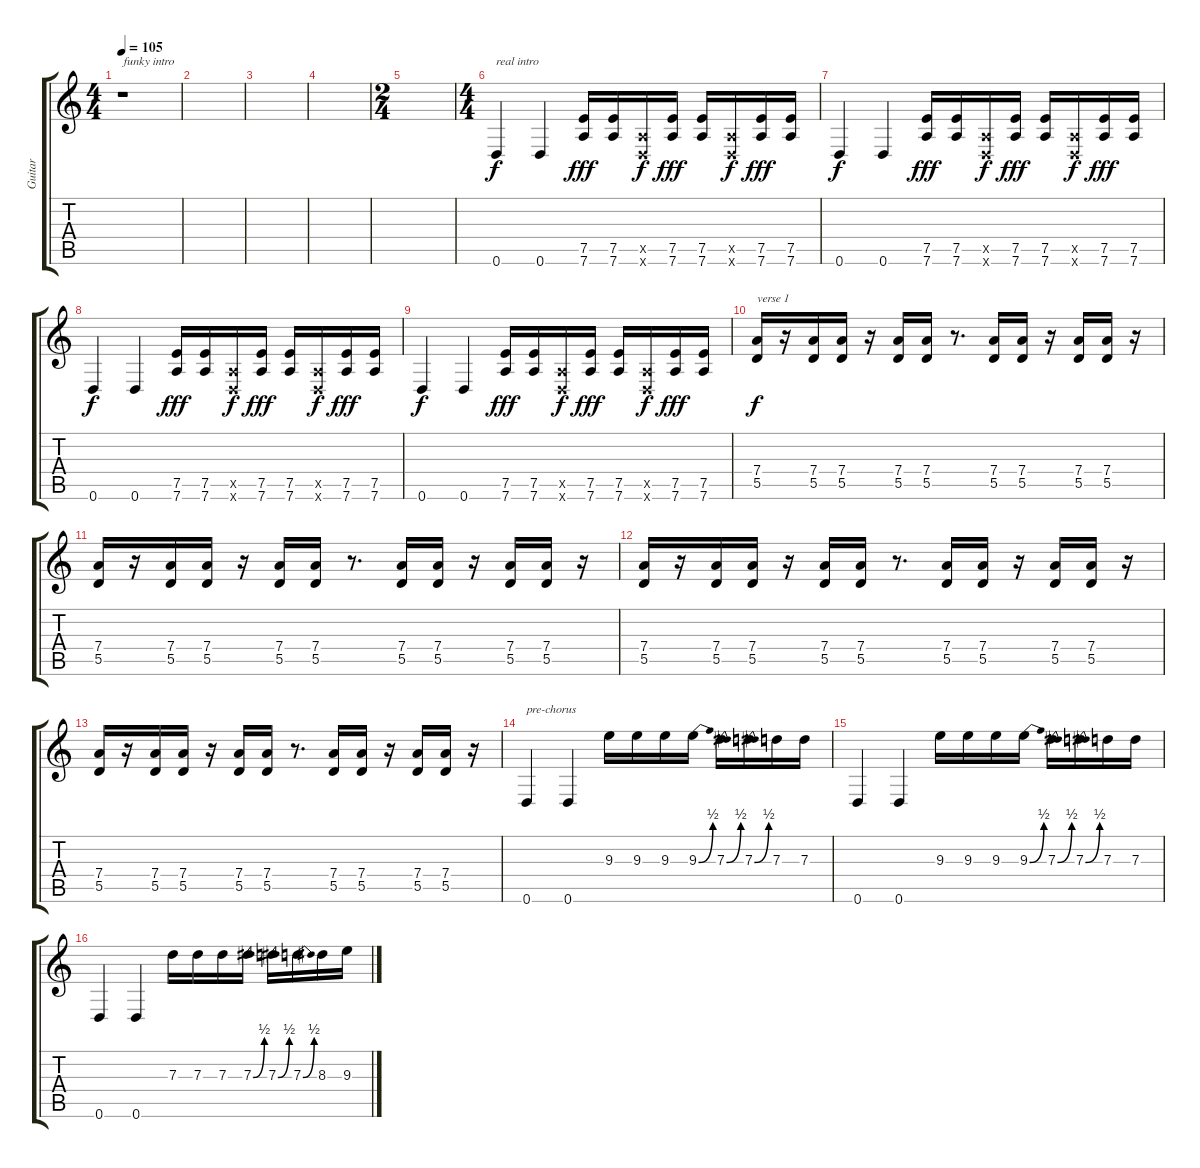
\track ("Guitar" "Guitar") {instrument distortionguitar}
\staff {score tabs}
\tuning (E4 B3 G3 D3 A2 D2) {hide}
\ts (4 4)
\tempo 105
\clef g2
\ks c
r.1{txt "funky intro" dy f instrument distortionguitar} |
|
|
|
\ts (2 4)
|
\ts (4 4)
0.6.4{txt "real intro"} 0.6.4 (7.5 7.6).16{dy fff} (7.5 7.6).16 (0.5{x} 0.6{x}).16{dy f} (7.5 7.6).16{dy fff} (7.5 7.6).16 (0.5{x} 0.6{x}).16{dy f} (7.5 7.6).16{dy fff} (7.5 7.6).16 |
0.6.4{dy f} 0.6.4 (7.5 7.6).16{dy fff} (7.5 7.6).16 (0.5{x} 0.6{x}).16{dy f} (7.5 7.6).16{dy fff} (7.5 7.6).16 (0.5{x} 0.6{x}).16{dy f} (7.5 7.6).16{dy fff} (7.5 7.6).16 |
0.6.4{dy f} 0.6.4 (7.5 7.6).16{dy fff} (7.5 7.6).16 (0.5{x} 0.6{x}).16{dy f} (7.5 7.6).16{dy fff} (7.5 7.6).16 (0.5{x} 0.6{x}).16{dy f} (7.5 7.6).16{dy fff} (7.5 7.6).16 |
0.6.4{dy f} 0.6.4 (7.5 7.6).16{dy fff} (7.5 7.6).16 (0.5{x} 0.6{x}).16{dy f} (7.5 7.6).16{dy fff} (7.5 7.6).16 (0.5{x} 0.6{x}).16{dy f} (7.5 7.6).16{dy fff} (7.5 7.6).16 |
(7.4 5.5).16{txt "verse 1" dy f} r.16 (7.4 5.5).16 (7.4 5.5).16 r.16 (7.4 5.5).16 (7.4 5.5).16 r.8{d} (7.4 5.5).16 (7.4 5.5).16 r.16 (7.4 5.5).16 (7.4 5.5).16 r.16 |
(7.4 5.5).16 r.16 (7.4 5.5).16 (7.4 5.5).16 r.16 (7.4 5.5).16 (7.4 5.5).16 r.8{d} (7.4 5.5).16 (7.4 5.5).16 r.16 (7.4 5.5).16 (7.4 5.5).16 r.16 |
(7.4 5.5).16 r.16 (7.4 5.5).16 (7.4 5.5).16 r.16 (7.4 5.5).16 (7.4 5.5).16 r.8{d} (7.4 5.5).16 (7.4 5.5).16 r.16 (7.4 5.5).16 (7.4 5.5).16 r.16 |
(7.4 5.5).16 r.16 (7.4 5.5).16 (7.4 5.5).16 r.16 (7.4 5.5).16 (7.4 5.5).16 r.8{d} (7.4 5.5).16 (7.4 5.5).16 r.16 (7.4 5.5).16 (7.4 5.5).16 r.16 |
0.6.4{txt "pre-chorus"} 0.6.4 9.3.16 9.3.16 9.3.16 9.3{be (bend 0 0 60 2)}.16 7.3{be (bend 0 0 60 2)}.16 7.3{be (bend 0 0 60 2)}.16 7.3.16 7.3.16 |
0.6.4 0.6.4 9.3.16 9.3.16 9.3.16 9.3{be (bend 0 0 60 2)}.16 7.3{be (bend 0 0 60 2)}.16 7.3{be (bend 0 0 60 2)}.16 7.3.16 7.3.16 |
0.6.4 0.6.4 7.3.16 7.3.16 7.3.16 7.3{be (bend 0 0 60 2)}.16 7.3{be (bend 0 0 60 2)}.16 7.3{be (bend 0 0 60 2)}.16 8.3.16 9.3.16
